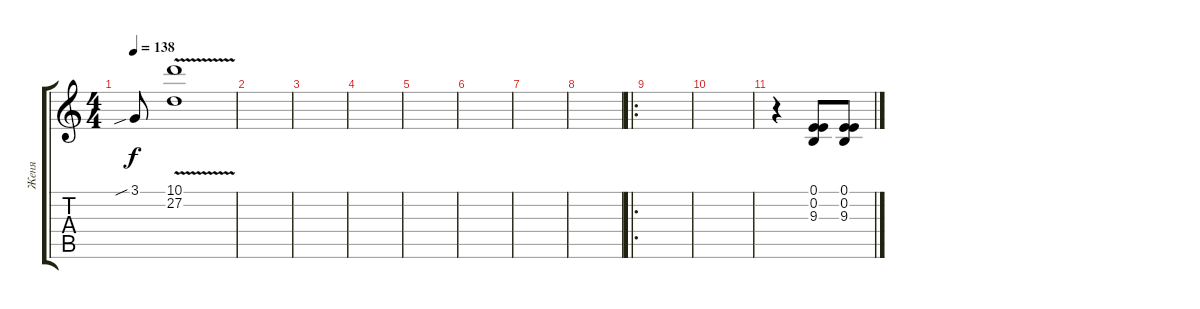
\track ("Женя" "Женя") {instrument drawbarorgan}
\staff {score tabs}
\tuning (E4 B3 G3 D3 A2 E2) {hide}
\ts (4 4)
\tempo 138
\clef g2
\ks c
3.1{sib}.8{dy f} (10.1{v} 27.2).1 |
|
|
|
|
|
|
|
\ro
|
|
r.4{volume 13} (0.1 0.2 9.3).8 (0.1 0.2 9.3).8
